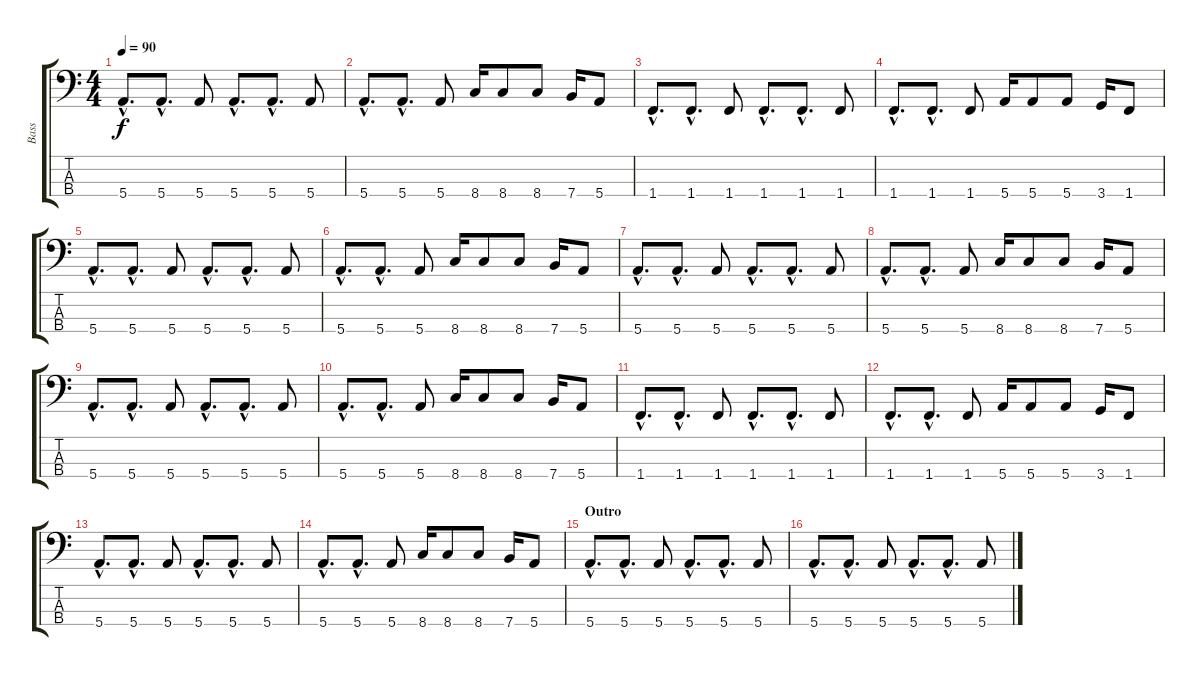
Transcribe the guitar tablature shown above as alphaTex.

\track ("Bass" "Bass") {instrument electricbassfinger}
\staff {score tabs}
\tuning (G2 D2 A1 E1) {hide}
\ts (4 4)
\tempo 90
\clef f4
\ks c
5.4{hac}.8{d dy f} 5.4{hac}.8{d} 5.4.8 5.4{hac}.8{d} 5.4{hac}.8{d} 5.4.8 |
5.4{hac}.8{d} 5.4{hac}.8{d} 5.4.8 8.4.16 8.4.8 8.4.8 7.4.16 5.4.8 |
1.4{hac}.8{d} 1.4{hac}.8{d} 1.4.8 1.4{hac}.8{d} 1.4{hac}.8{d} 1.4.8 |
1.4{hac}.8{d} 1.4{hac}.8{d} 1.4.8 5.4.16 5.4.8 5.4.8 3.4.16 1.4.8 |
5.4{hac}.8{d} 5.4{hac}.8{d} 5.4.8 5.4{hac}.8{d} 5.4{hac}.8{d} 5.4.8 |
5.4{hac}.8{d} 5.4{hac}.8{d} 5.4.8 8.4.16 8.4.8 8.4.8 7.4.16 5.4.8 |
5.4{hac}.8{d} 5.4{hac}.8{d} 5.4.8 5.4{hac}.8{d} 5.4{hac}.8{d} 5.4.8 |
5.4{hac}.8{d} 5.4{hac}.8{d} 5.4.8 8.4.16 8.4.8 8.4.8 7.4.16 5.4.8 |
5.4{hac}.8{d} 5.4{hac}.8{d} 5.4.8 5.4{hac}.8{d} 5.4{hac}.8{d} 5.4.8 |
5.4{hac}.8{d} 5.4{hac}.8{d} 5.4.8 8.4.16 8.4.8 8.4.8 7.4.16 5.4.8 |
1.4{hac}.8{d} 1.4{hac}.8{d} 1.4.8 1.4{hac}.8{d} 1.4{hac}.8{d} 1.4.8 |
1.4{hac}.8{d} 1.4{hac}.8{d} 1.4.8 5.4.16 5.4.8 5.4.8 3.4.16 1.4.8 |
5.4{hac}.8{d} 5.4{hac}.8{d} 5.4.8 5.4{hac}.8{d} 5.4{hac}.8{d} 5.4.8 |
5.4{hac}.8{d} 5.4{hac}.8{d} 5.4.8 8.4.16 8.4.8 8.4.8 7.4.16 5.4.8 |
\section ("" "Outro")
5.4{hac}.8{d} 5.4{hac}.8{d} 5.4.8 5.4{hac}.8{d} 5.4{hac}.8{d} 5.4.8 |
5.4{hac}.8{d} 5.4{hac}.8{d} 5.4.8 5.4{hac}.8{d} 5.4{hac}.8{d} 5.4.8
